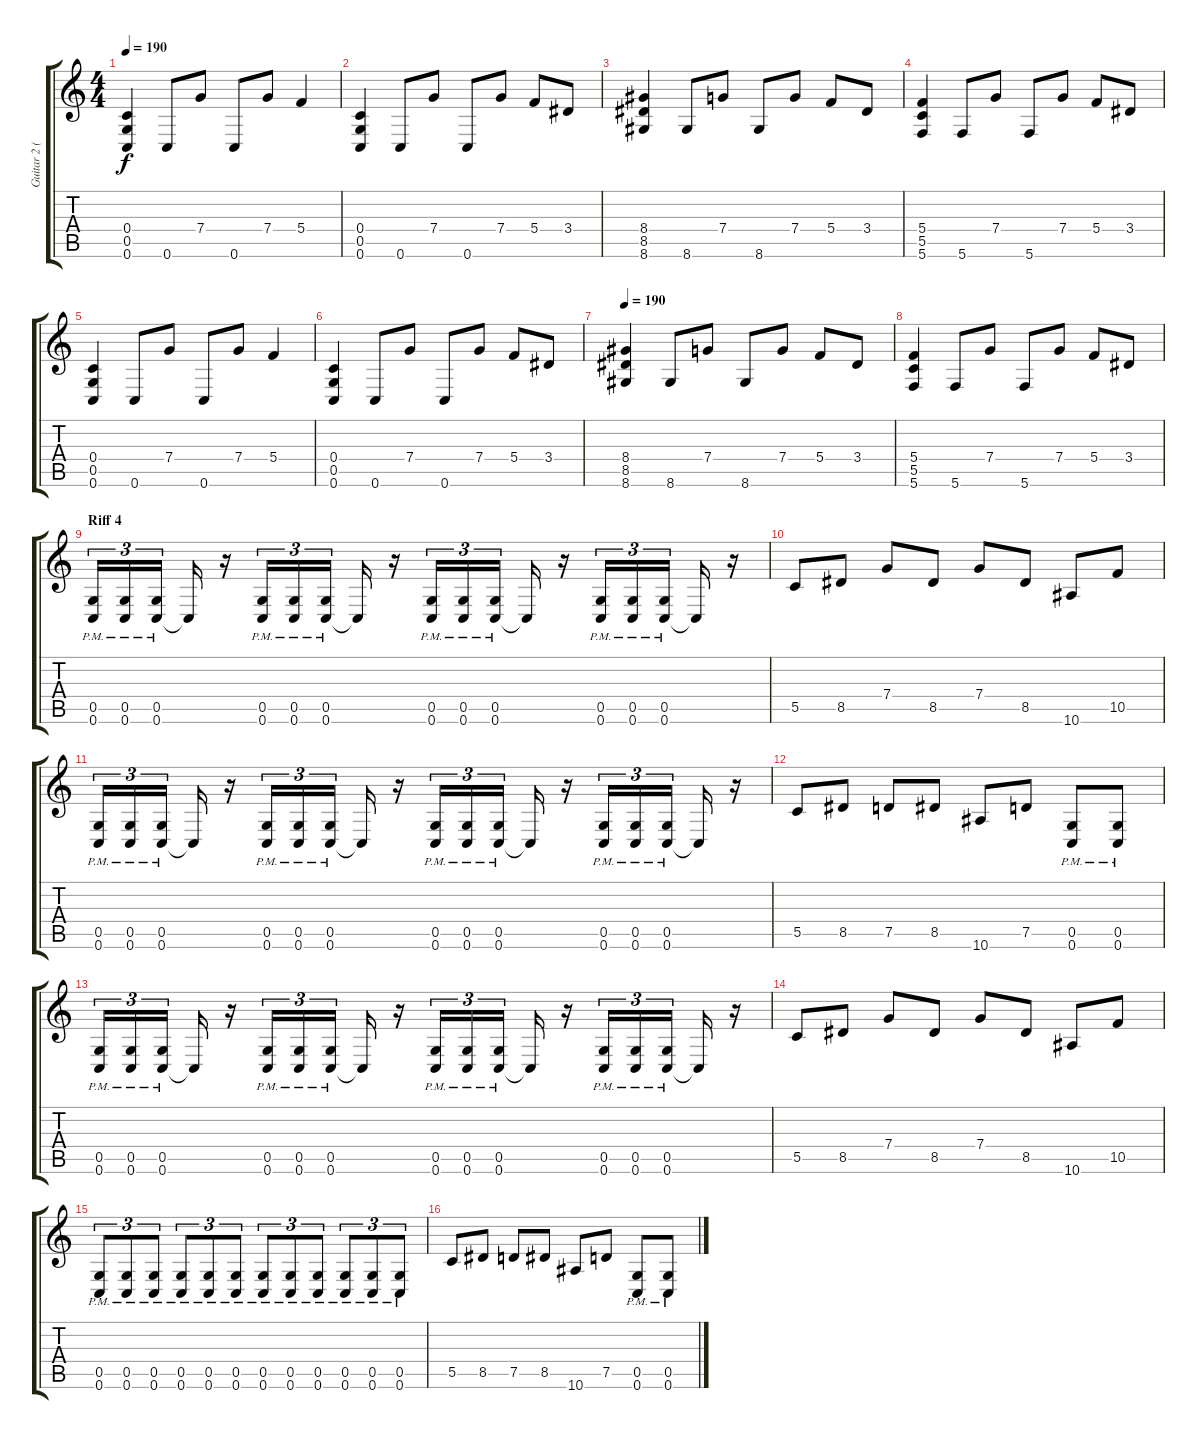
\track ("Guitar 2 (Sgrosso)" "Guitar 2 (") {instrument distortionguitar}
\staff {score tabs}
\tuning (D4 A3 F3 C3 G2 C2) {hide}
\ts (4 4)
\tempo 190
\clef g2
\ks c
(0.4 0.5 0.6).4{dy f} 0.6.8 7.4.8 0.6.8 7.4.8 5.4.4 |
(0.4 0.5 0.6).4 0.6.8 7.4.8 0.6.8 7.4.8 5.4.8 3.4.8 |
(8.4 8.5 8.6).4 8.6.8 7.4.8 8.6.8 7.4.8 5.4.8 3.4.8 |
(5.4 5.5 5.6).4 5.6.8 7.4.8 5.6.8 7.4.8 5.4.8 3.4.8 |
(0.4 0.5 0.6).4 0.6.8 7.4.8 0.6.8 7.4.8 5.4.4 |
(0.4 0.5 0.6).4 0.6.8 7.4.8 0.6.8 7.4.8 5.4.8 3.4.8 |
\tempo 190
(8.4 8.5 8.6).4 8.6.8 7.4.8 8.6.8 7.4.8 5.4.8 3.4.8 |
(5.4 5.5 5.6).4 5.6.8 7.4.8 5.6.8 7.4.8 5.4.8 3.4.8 |
\section ("" "Riff 4")
(0.5 0.6{pm}).16{tu (3 2)} (0.5 0.6{pm}).16{tu (3 2)} (0.5 0.6{pm}).16{tu (3 2)} 0.6{t}.16 r.16 (0.5 0.6{pm}).16{tu (3 2)} (0.5 0.6{pm}).16{tu (3 2)} (0.5 0.6{pm}).16{tu (3 2)} 0.6{t}.16 r.16 (0.5 0.6{pm}).16{tu (3 2)} (0.5 0.6{pm}).16{tu (3 2)} (0.5 0.6{pm}).16{tu (3 2)} 0.6{t}.16 r.16 (0.5 0.6{pm}).16{tu (3 2)} (0.5 0.6{pm}).16{tu (3 2)} (0.5 0.6{pm}).16{tu (3 2)} 0.6{t}.16 r.16 |
5.5.8 8.5.8 7.4.8 8.5.8 7.4.8 8.5.8 10.6.8 10.5.8 |
(0.5 0.6{pm}).16{tu (3 2)} (0.5 0.6{pm}).16{tu (3 2)} (0.5 0.6{pm}).16{tu (3 2)} 0.6{t}.16 r.16 (0.5 0.6{pm}).16{tu (3 2)} (0.5 0.6{pm}).16{tu (3 2)} (0.5 0.6{pm}).16{tu (3 2)} 0.6{t}.16 r.16 (0.5 0.6{pm}).16{tu (3 2)} (0.5 0.6{pm}).16{tu (3 2)} (0.5 0.6{pm}).16{tu (3 2)} 0.6{t}.16 r.16 (0.5 0.6{pm}).16{tu (3 2)} (0.5 0.6{pm}).16{tu (3 2)} (0.5 0.6{pm}).16{tu (3 2)} 0.6{t}.16 r.16 |
5.5.8 8.5.8 7.5.8 8.5.8 10.6.8 7.5.8 (0.5{pm} 0.6{pm}).8 (0.5{pm} 0.6{pm}).8 |
(0.5 0.6{pm}).16{tu (3 2)} (0.5 0.6{pm}).16{tu (3 2)} (0.5 0.6{pm}).16{tu (3 2)} 0.6{t}.16 r.16 (0.5 0.6{pm}).16{tu (3 2)} (0.5 0.6{pm}).16{tu (3 2)} (0.5 0.6{pm}).16{tu (3 2)} 0.6{t}.16 r.16 (0.5 0.6{pm}).16{tu (3 2)} (0.5 0.6{pm}).16{tu (3 2)} (0.5 0.6{pm}).16{tu (3 2)} 0.6{t}.16 r.16 (0.5 0.6{pm}).16{tu (3 2)} (0.5 0.6{pm}).16{tu (3 2)} (0.5 0.6{pm}).16{tu (3 2)} 0.6{t}.16 r.16 |
5.5.8 8.5.8 7.4.8 8.5.8 7.4.8 8.5.8 10.6.8 10.5.8 |
(0.5{pm} 0.6{pm}).8{tu (3 2)} (0.5{pm} 0.6{pm}).8{tu (3 2)} (0.5{pm} 0.6{pm}).8{tu (3 2)} (0.5{pm} 0.6{pm}).8{tu (3 2)} (0.5{pm} 0.6{pm}).8{tu (3 2)} (0.5{pm} 0.6{pm}).8{tu (3 2)} (0.5{pm} 0.6{pm}).8{tu (3 2)} (0.5{pm} 0.6{pm}).8{tu (3 2)} (0.5{pm} 0.6{pm}).8{tu (3 2)} (0.5{pm} 0.6{pm}).8{tu (3 2)} (0.5{pm} 0.6{pm}).8{tu (3 2)} (0.5{pm} 0.6{pm}).8{tu (3 2)} |
5.5.8 8.5.8 7.5.8 8.5.8 10.6.8 7.5.8 (0.5{pm} 0.6{pm}).8 (0.5{pm} 0.6{pm}).8
